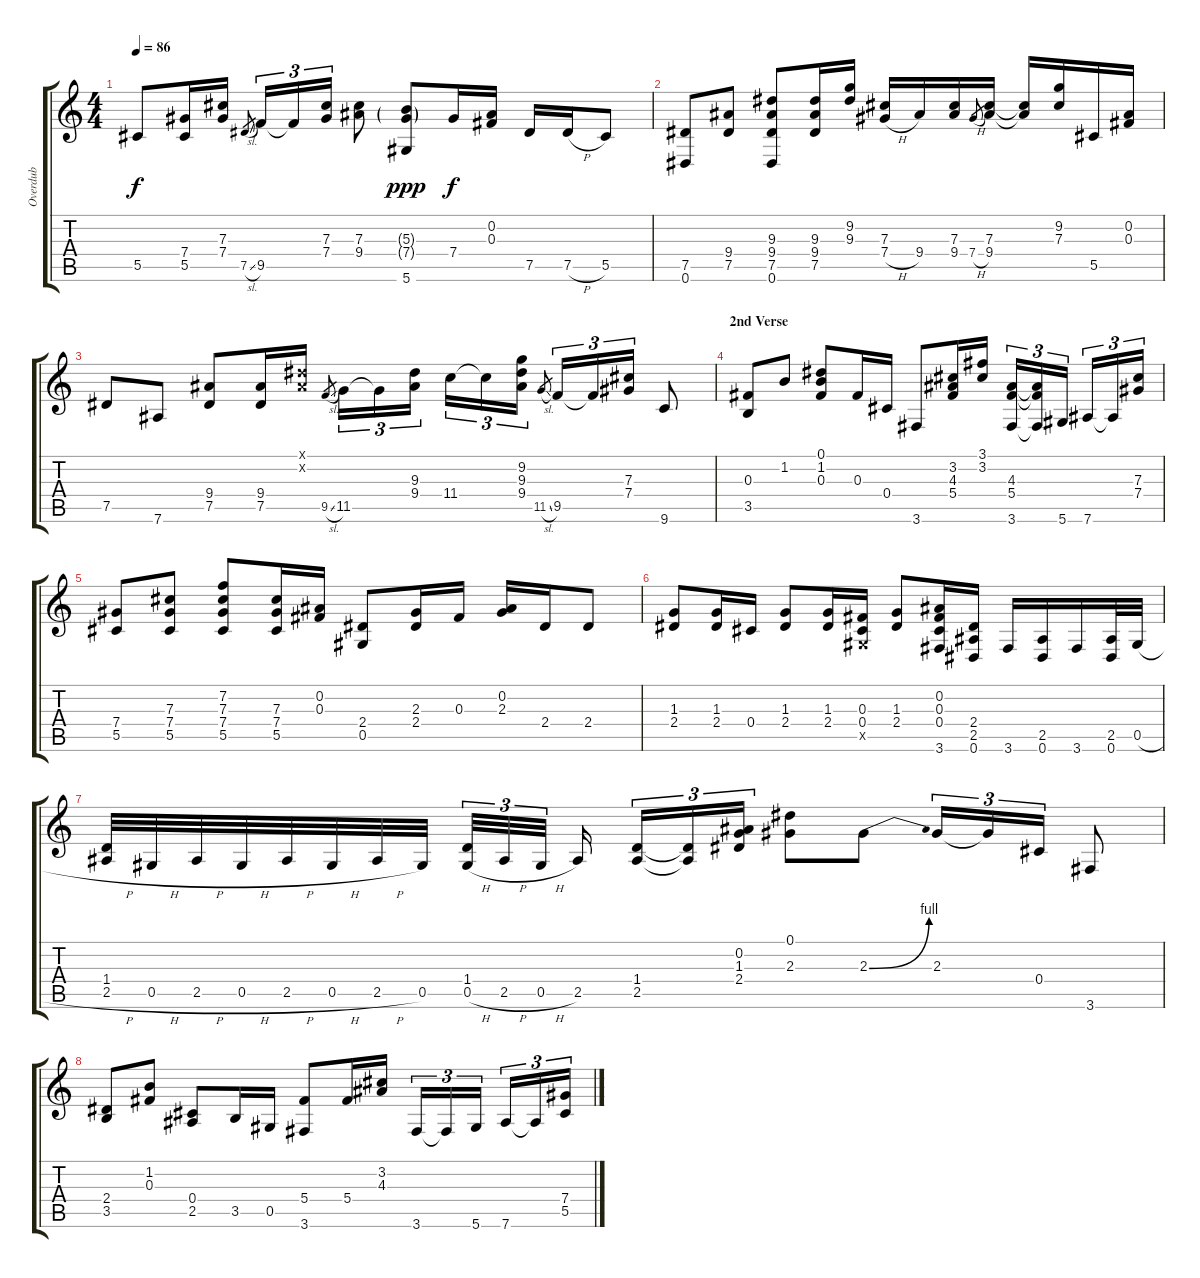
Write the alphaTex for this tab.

\track ("Overdub" "Overdub") {instrument fretlessbass}
\staff {score tabs}
\tuning (Eb4 Bb3 Gb3 Db3 Ab2 Eb2) {hide}
\ts (4 4)
\tempo 86
\clef g2
\ks c
5.5.8{dy f} (7.4 5.5).16 (7.3 7.4).16 7.5{sl}.8{gr} 9.5.16{tu (3 2)} 9.5{t}.16{tu (3 2)} (7.3 7.4).16{tu (3 2)} (7.3 9.4).8 (5.3{g} 7.4{g} 5.6).8{dy ppp} 7.4.16{dy f} (0.2 0.3).16 7.5.16 7.5{h}.16 5.5.8 |
(7.5 0.6).8 (9.4 7.5).8 (9.3 9.4 7.5 0.6).8 (9.3 9.4 7.5).16 (9.2 9.3).16 (7.3 7.4{h}).16 9.4.16 (7.3 9.4).16 7.4{h}.8{gr} (7.3 9.4).16 (7.3{t} 9.4{t}).16 (9.2 7.3).16 5.5.16 (0.2 0.3).16 |
7.5.8 7.6.8 (9.4 7.5).8 (9.4 7.5).16 (0.1{x} 0.2{x}).16 9.5{sl}.8{gr} 11.5.16{tu (3 2)} 11.5{t}.16{tu (3 2)} (9.3 9.4).16{tu (3 2)} 11.4.16{tu (3 2)} 11.4{t}.16{tu (3 2)} (9.2 9.3 9.4).16{tu (3 2)} 11.5{sl}.8{gr} 9.5.16{tu (3 2)} 9.5{t}.16{tu (3 2)} (7.3 7.4).16{tu (3 2)} 9.6.8 |
\section ("" "2nd Verse")
(0.3 3.5).8 1.2.8 (0.1 1.2 0.3).8 0.3.16 0.4.16 3.6.8 (3.2 4.3 5.4).16 (3.1 3.2).16 (4.3 5.4 3.6).16{tu (3 2)} (4.3{t} 5.4{t} 3.6{t}).16{tu (3 2)} 5.6.16{tu (3 2)} 7.6.16{tu (3 2)} 7.6{t}.16{tu (3 2)} (7.3 7.4).16{tu (3 2)} |
(7.4 5.5).8 (7.3 7.4 5.5).8 (7.2 7.3 7.4 5.5).8 (7.3 7.4 5.5).16 (0.2 0.3).16 (2.4 0.5).8 (2.3 2.4).16 0.3.16 (0.2 2.3).16 2.4.16 2.4.8 |
(1.3 2.4).8 (1.3 2.4).16 0.4.16 (1.3 2.4).8 (1.3 2.4).16 (0.3 0.4 0.5{x}).16 (1.3 2.4).8 (0.2 0.3 0.4 3.6).16 (2.4 2.5 0.6).16 3.6.16 (2.5 0.6).16 3.6.16 (2.5 0.6).32 0.5{h}.32 |
(1.4 2.5{h}).32 0.5{h}.32 2.5{h}.32 0.5{h}.32 2.5{h}.32 0.5{h}.32 2.5{h}.32 0.5.32 (1.4 0.5{h}).32{tu (3 2)} 2.5{h}.32{tu (3 2)} 0.5{h}.32{tu (3 2)} 2.5.16 (1.4 2.5).16{tu (3 2)} (1.4{t} 2.5{t}).16{tu (3 2)} (0.2 1.3 2.4).16{tu (3 2)} (0.1 2.3).8 2.3{be (bend 0 0 60 4)}.8 2.3.16{tu (3 2)} 2.3{t}.16{tu (3 2)} 0.4.16{tu (3 2)} 3.6.8 |
(2.4 3.5).8 (1.2 0.3).8 (0.4 2.5).8 3.5.16 0.5.16 (5.4 3.6).8 5.4.16 (3.2 4.3).16 3.6.16{tu (3 2)} 3.6{t}.16{tu (3 2)} 5.6.16{tu (3 2)} 7.6.16{tu (3 2)} 7.6{t}.16{tu (3 2)} (7.4 5.5).16{tu (3 2)}
